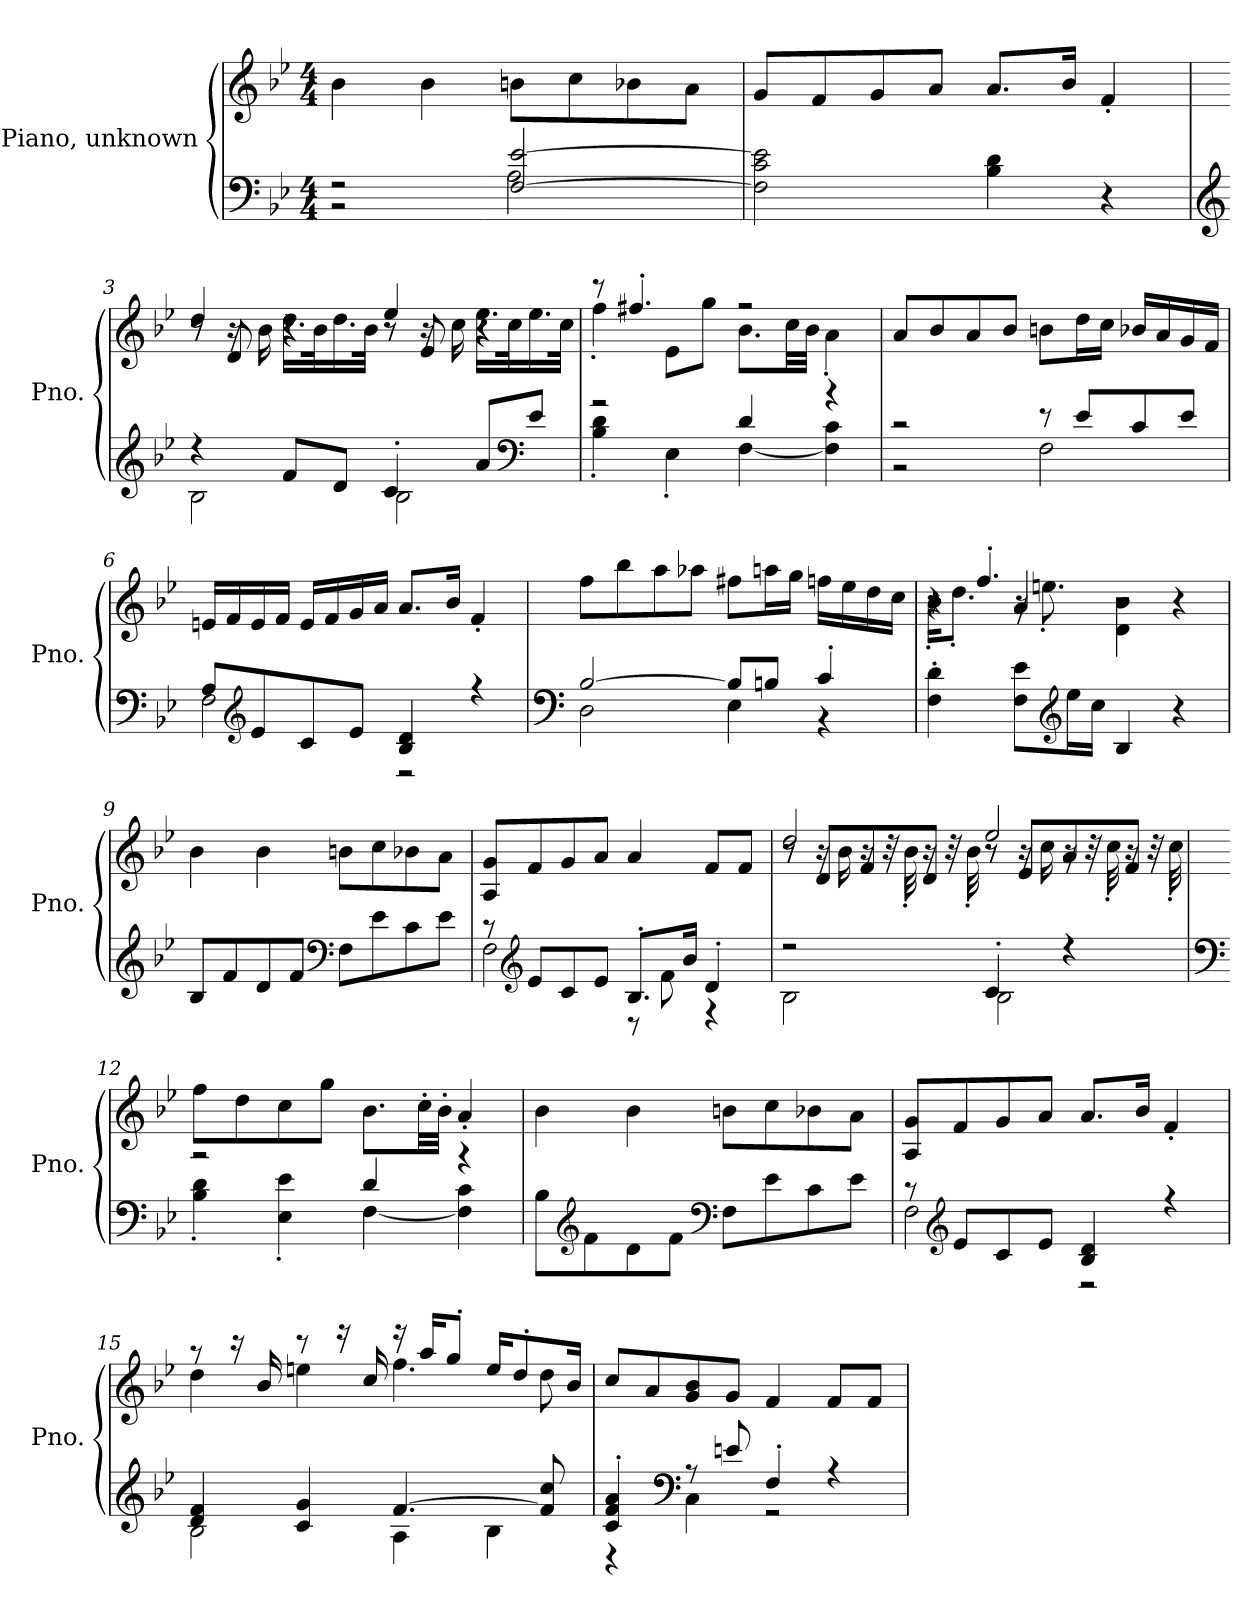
**kern	**kern
*part1	*part1
*staff2	*staff1
*I"Piano, unknown	*
*I'Pno.	*
*clefF4	*clefG2
*k[b-e-]	*k[b-e-]
*M4/4	*M4/4
*MM120	*MM120
=1	=1
*^	*
2r	2r	4b-\
.	.	4b-\
[2F/ [2e-/	2A\	8bn\L
.	.	8cc\
.	.	8b-X\
.	.	8a\J
*v	*v	*
=2	=2
2F\] 2c\ 2e-\]	8g/L
.	8f/
.	8g/
.	8a/J
4B-\ 4d\	8.a/L
.	16b-/Jk
4r	4f'/
=3	=3
*clefG2	*
*^	*^
*	*	*	*^
4r	2B-\	4dd/	8r	8r
.	.	.	16r	8d/
.	.	.	16b-\	.
8f/L	.	4r	16.dd\LL	4r
.	.	.	32b-\K	.
8d/J	.	.	16.dd\	.
.	.	.	32b-\JJk	.
4c'/	2B-\	4ee-/	8r	8r
.	.	.	16r	8e-/
.	.	.	16cc\	.
8a/L	.	4r	16.ee-\LL	4r
.	.	.	32cc\K	.
*clefF4	*	*	*	*
8e-/J	.	.	16.ee-\	.
.	.	.	32cc\JJk	.
*	*	*	*v	*v
!!LO:LB:g=z
=4	=4	=4	=4
2r	4B-\' 4d\'	8r	4ff'\
.	.	4.ff#X'/	.
.	4E-'\	.	8e-\L
.	.	.	8gg\J
4d/	[4F\	2r	8.b-\L
.	.	.	32cc\LL
.	.	.	32b-\JJJ
4r	4F\] 4c\	.	4a'\
*	*	*v	*v
=5	=5	=5
2r	2r	8a/L
.	.	8b-/
.	.	8a/
.	.	8b-/J
8r	2F\	8bn\L
8e-/L	.	16dd\L
.	.	16cc\JJ
8c/	.	16b-X/LL
.	.	16a/
8e-/J	.	16g/
.	.	16f/JJ
=6	=6	=6
8A/L	2F\	16en/LL
.	.	16f/
*clefG2	*	*
8e-/	.	16e/
.	.	16f/JJ
8c/	.	16e/LL
.	.	16f/
8e-/J	.	16g/
.	.	16a/JJ
4B-/ 4d/	2r	8.a/L
.	.	16b-/Jk
4r	.	4f'/
!!LO:LB:g=z
=7	=7	=7
*clefF4	*	*
[2B-/	2D\	8ff\L
.	.	8bb-\
.	.	8aa\
.	.	8aa-X\J
8B-/L]	4E-\	8ff#X\L
8Bn/J	.	16aan\L
.	.	16gg\JJ
4c'/	4r	16ffn\LL
.	.	16ee-\
.	.	16dd\
.	.	16cc\JJ
*v	*v	*
=8	=8
*	*^
*	*	*^
4F\' 4d\'	8r	16b-'\KL	4r
.	.	8.dd'\J	.
.	4.ff'/	.	.
8F\ 8e-\L	.	16r	4a/
.	.	8.een'\	.
*clefG2	*	*	*
16ee-\L	.	.	.
16cc\JJ	.	.	.
4B-/	2r	4d\ 4b-\	2r
4r	.	4r	.
*	*v	*v	*v
=9	=9
8B-/L	4b-\
8f/	.
8d/	4b-\
8f/J	.
*clefF4	*
8F\L	8bn\L
8e-\	8cc\
8c\	8b-X\
8e-\J	8a\J
!!LO:LB:g=z
=10	=10
*^	*
8r	2F\	8A/ 8g/L
*clefG2	*	*
8e-/L	.	8f/
8c/	.	8g/
8e-/J	.	8a/J
8.B-'/L	8r	4a/
.	8f\	.
16b-/Jk	.	.
4d'/	4r	8f/L
.	.	8f/J
=11	=11	=11
*	*	*^
*	*	*	*^
2r	2B-\	2dd/	8r	8r
.	.	.	16r	8d/L
.	.	.	16b-\	.
.	.	.	16r	8f/
.	.	.	32r	.
.	.	.	32b-'\	.
.	.	.	16r	8d/J
.	.	.	32r	.
.	.	.	32b-'\	.
4c'/	2B-\	2ee-/	8r	8r
.	.	.	16r	8e-/L
.	.	.	16cc\	.
4r	.	.	16r	8a/
.	.	.	32r	.
.	.	.	32cc'\	.
.	.	.	16r	8f/J
.	.	.	32r	.
.	.	.	32cc'\	.
*	*	*v	*v	*v
=12	=12	=12
*clefF4	*	*
2r	4B-\' 4d\'	8ff\L
.	.	8dd\
.	4E-\' 4e-\'	8cc\
.	.	8gg\J
4d/	[4F\	8.b-\L
.	.	32cc'\LL
.	.	32b-'\JJJ
4r	4F\] 4c\	4a'/
*v	*v	*
!!LO:LB:g=z
=13	=13
8B-\L	4b-\
*clefG2	*
8f\	.
8d\	4b-\
8f\J	.
*clefF4	*
8F\L	8bn\L
8e-\	8cc\
8c\	8b-X\
8e-\J	8a\J
=14	=14
*^	*
8r	2F\	8A/ 8g/L
*clefG2	*	*
8e-/L	.	8f/
8c/	.	8g/
8e-/J	.	8a/J
4B-/ 4d/	2r	8.a/L
.	.	16b-/Jk
4r	.	4f'/
=15	=15	=15
*	*	*^
4d/ 4f/	2B-\	8r	4dd\
.	.	16r	.
.	.	16b-/	.
4c/ 4g/	.	8r	4een\
.	.	16r	.
.	.	16cc/	.
[4.f/	4A\	16r	4.ff\
.	.	16aa/KL	.
.	.	8gg'/J	.
.	4B-\	16ee/KL	.
.	.	8dd'/	.
8f/] 8cc/	.	.	8dd\
.	.	16b-/Jk	.
*	*	*v	*v
!!LO:LB:g=z
=16	=16	=16
4c/' 4f/' 4a/'	4r	8cc/L
.	.	8a/
*clefF4	*	*
8r	4C\	8g/ 8b-/
8en/	.	8g/J
4F'/	2r	4f/
4r	.	8f/L
.	.	8f/J
*v	*v	*
=	=
*-	*-
